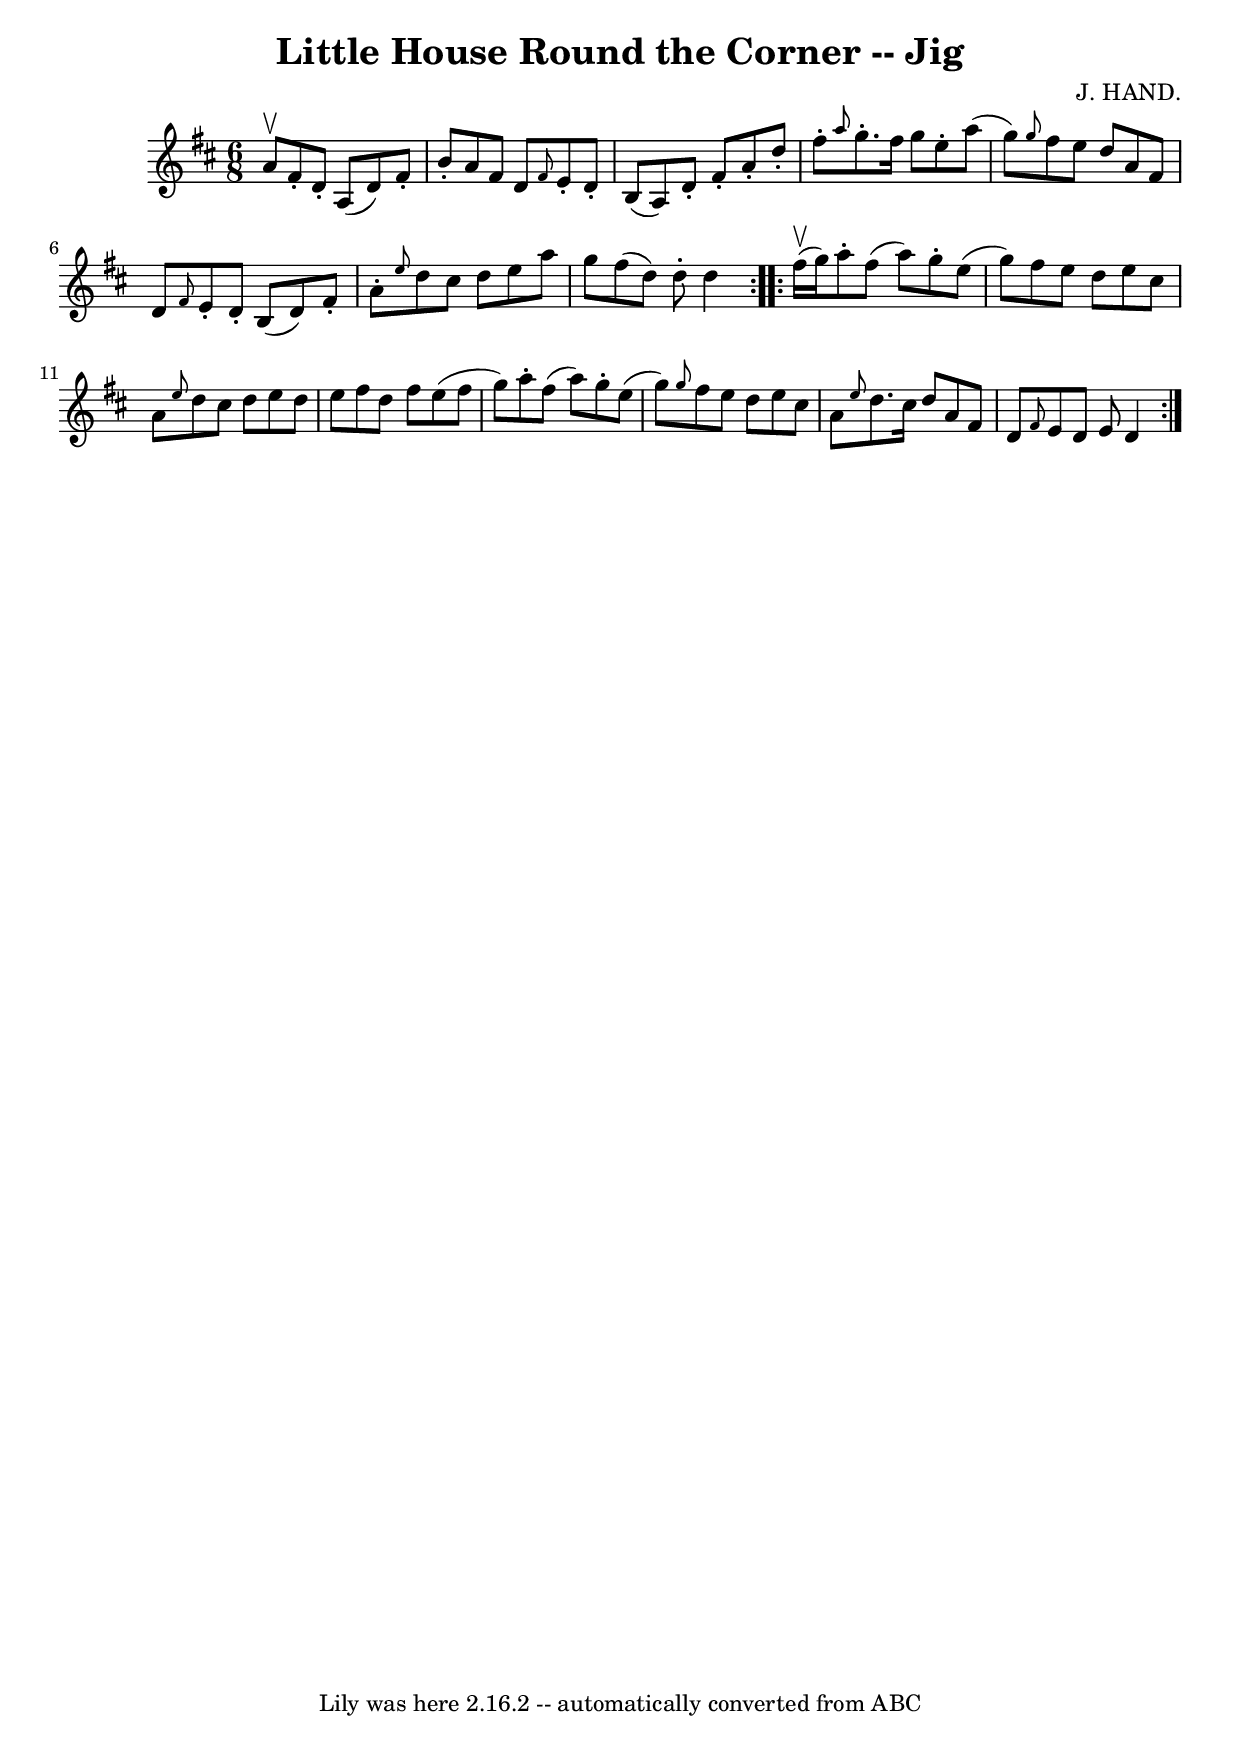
\version "2.7.40"
\include "Mammoth.ily"
\header {
	%% book = "Ryan's Mammoth Collection"
	composer = "J. HAND."
	crossRefNumber = "1"
	footnotes = "\\\\457"
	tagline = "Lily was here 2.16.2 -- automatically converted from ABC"
	title = "Little House Round the Corner -- Jig"
}
voicedefault =  {


\repeat volta 2 {
\time 6/8 \key d \major a'8^\upbow |
 fis'8 -. d'8 -. a8 (
d'8) fis'8 -. b'8 -.   |
 a'8 fis'8 d'8  \grace { fis'8 
 } e'8 -. d'8 -. b8 (|
 a8) d'8 -. fis'8 -. a'8 -.   
d''8 -. fis''8 -.   |
 \grace { a''8  } g''8. -. fis''16 g''8 
 e''8 -. a''8 (g''8)   |
     \grace { g''8  } fis''8    
e''8 d''8 a'8 fis'8 d'8    |
 \grace { fis'8  } e'8 -.   
d'8 -. b8 (d'8) fis'8 -. a'8 -.   |
 \grace { e''8  }   
d''8 cis''8 d''8 e''8 a''8 g''8    |
 fis''8 (d''8  
-) d''8 -. d''4    }     \repeat volta 2 { fis''16^\upbow(g''16) 
|
 a''8 -. fis''8 (a''8) g''8 -. e''8 (g''8)   
|
 fis''8 e''8 d''8 e''8 cis''8 a'8    |
 
\grace { e''8  } d''8 cis''8 d''8 e''8 d''8 e''8    
|
 fis''8 d''8 fis''8 e''8 (fis''8 g''8)   |
   
 a''8 -. fis''8 (a''8) g''8 -. e''8 (g''8)   |
 
\grace { g''8  } fis''8 e''8 d''8 e''8 cis''8 a'8    
|
 \grace { e''8  } d''8. cis''16 d''8 a'8 fis'8 d'8  
  |
 \grace { fis'8  } e'8 d'8 e'8 d'4    }   
}

\score{
    <<

	\context Staff="default"
	{
	    \voicedefault 
	}

    >>
	\layout {
	}
	\midi {}
}
